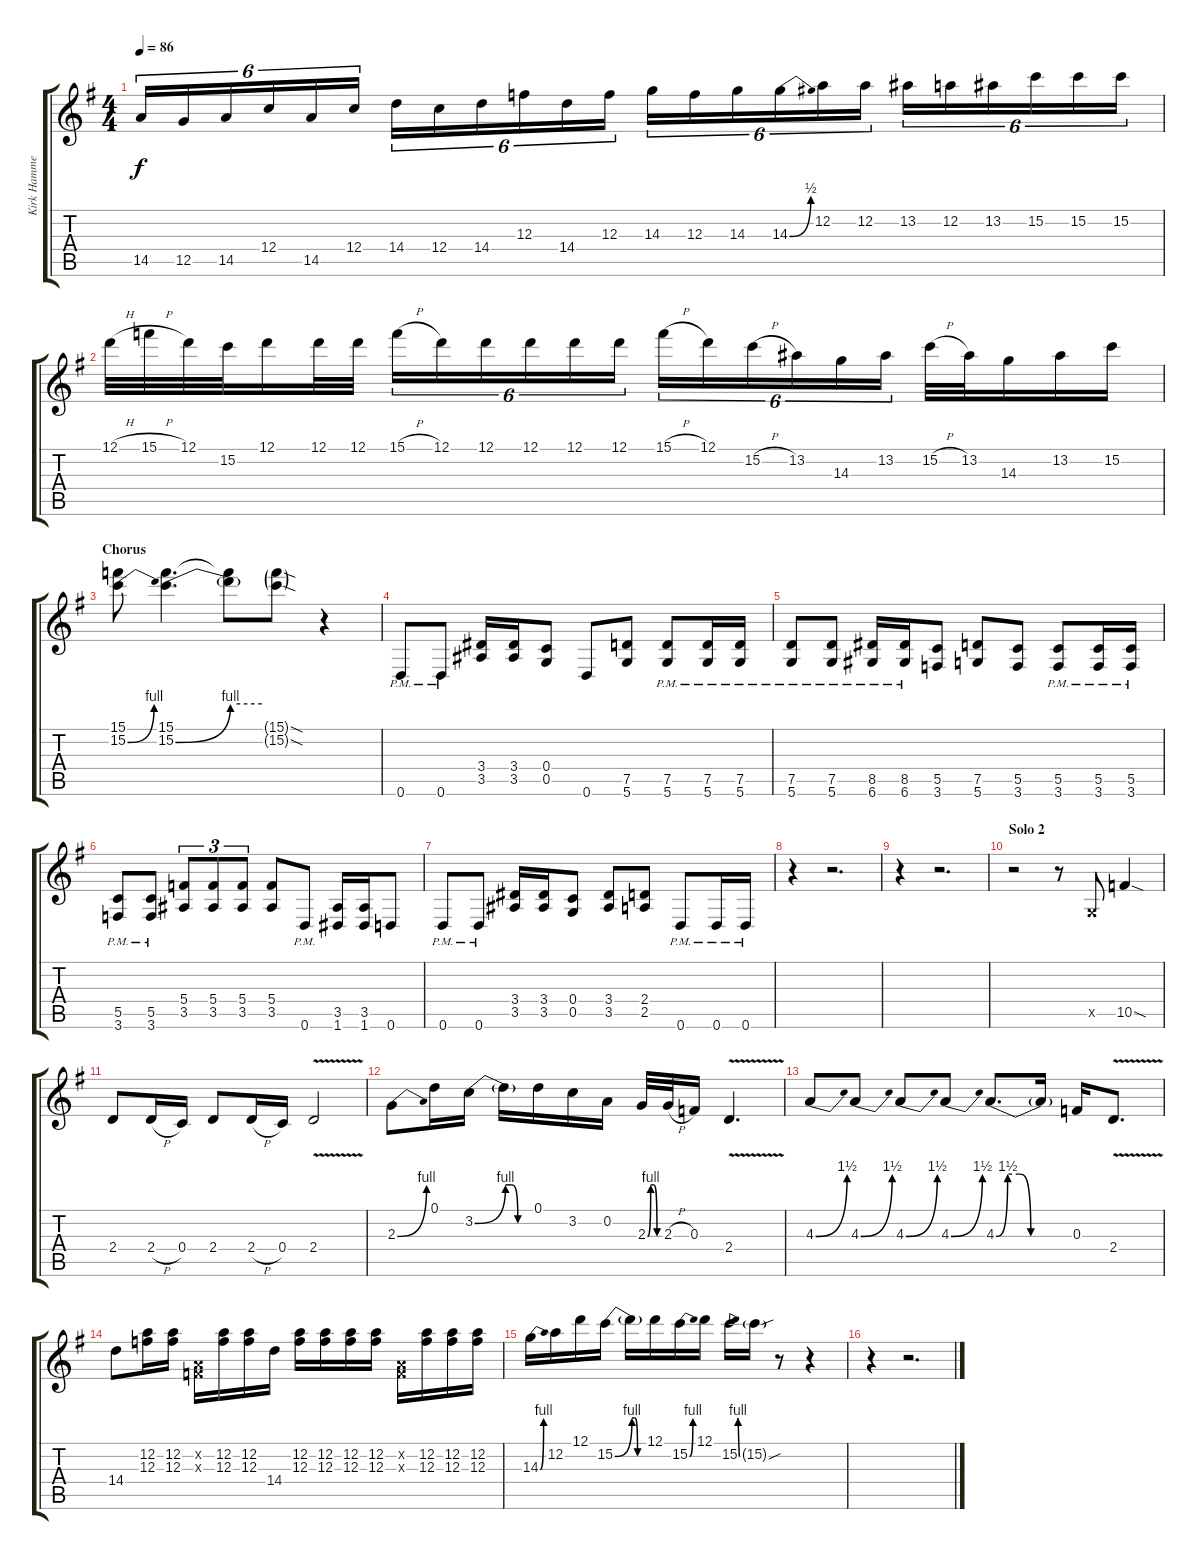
\track ("Kirk Hammett" "Kirk Hamme") {instrument distortionguitar}
\staff {score tabs}
\tuning (D4 A3 F3 C3 G2 D2) {hide}
\ts (4 4)
\tempo 86
\clef g2
\ks g
14.5.16{tu (6 4) dy f} 12.5.16{tu (6 4)} 14.5.16{tu (6 4)} 12.4.16{tu (6 4)} 14.5.16{tu (6 4)} 12.4.16{tu (6 4)} 14.4.16{tu (6 4)} 12.4.16{tu (6 4)} 14.4.16{tu (6 4)} 12.3.16{tu (6 4)} 14.4.16{tu (6 4)} 12.3.16{tu (6 4)} 14.3.16{tu (6 4)} 12.3.16{tu (6 4)} 14.3.16{tu (6 4)} 14.3{be (bend 0 0 60 2)}.16{tu (6 4)} 12.2.16{tu (6 4)} 12.2.16{tu (6 4)} 13.2.16{tu (6 4)} 12.2.16{tu (6 4)} 13.2.16{tu (6 4)} 15.2.16{tu (6 4)} 15.2.16{tu (6 4)} 15.2.16{tu (6 4)} |
12.1{h}.32 15.1{h}.32 12.1.32 15.2.32 12.1.16 12.1.32 12.1.32 15.1{h}.16{tu (6 4)} 12.1.16{tu (6 4)} 12.1.16{tu (6 4)} 12.1.16{tu (6 4)} 12.1.16{tu (6 4)} 12.1.16{tu (6 4)} 15.1{h}.16{tu (6 4)} 12.1.16{tu (6 4)} 15.2{h}.16{tu (6 4)} 13.2.16{tu (6 4)} 14.3.16{tu (6 4)} 13.2.16{tu (6 4)} 15.2{h}.32 13.2.32 14.3.16 13.2.16 15.2.16 |
\section ("" "Chorus")
(15.1 15.2{be (bend 0 0 60 4)}).8 (15.1 15.2{be (bend 0 0 60 4)}).4{d} (15.1{t} 15.2{be (hold 0 4 60 4) t}).8 (15.1{sod g} 15.2{sod g}).8 r.4 |
0.6{pm}.8 0.6{pm}.8 (3.4 3.5).16 (3.4 3.5).16 (0.4 0.5).8 0.6.8 (7.5 5.6).8 (7.5{pm} 5.6{pm}).8 (7.5{pm} 5.6{pm}).16 (7.5{pm} 5.6{pm}).16 |
(7.5{pm} 5.6{pm}).8 (7.5{pm} 5.6{pm}).8 (8.5{pm} 6.6{pm}).16 (8.5{pm} 6.6{pm}).16 (5.5 3.6).8 (7.5 5.6).8 (5.5 3.6).8 (5.5{pm} 3.6{pm}).8 (5.5{pm} 3.6{pm}).16 (5.5{pm} 3.6{pm}).16 |
(5.5{pm} 3.6{pm}).8 (5.5{pm} 3.6{pm}).8 (5.4 3.5).8{tu (3 2)} (5.4 3.5).8{tu (3 2)} (5.4 3.5).8{tu (3 2)} (5.4 3.5).8 0.6{pm}.8 (3.5 1.6).16 (3.5 1.6).16 0.6.8 |
0.6{pm}.8 0.6{pm}.8 (3.4 3.5).16 (3.4 3.5).16 (0.4 0.5).8 (3.4 3.5).8 (2.4 2.5).8 0.6{pm}.8 0.6{pm}.16 0.6{pm}.16 |
r.4 r.2{d} |
r.4 r.2{d} |
\section ("" "Solo 2")
r.2 r.8 0.5{x}.8 10.5{sod}.4 |
2.4.8 2.4{h}.16 0.4.16 2.4.8 2.4{h}.16 0.4.16 2.4{v}.2 |
2.3{be (bend 0 0 60 4)}.8 0.1.16 3.2{be (bend 0 0 60 4)}.16 3.2{be (custom 0 4 15 4 30 0 60 0) t}.16 0.1.16 3.2.16 0.2.16 2.3{be (custom 0 0 15 4 30 4 45 0 60 0)}.32 2.3{h}.32 0.3.16 2.4{v}.4{d} |
4.3{be (bend 0 0 60 6)}.8 4.3{be (bend 0 0 60 6)}.8 4.3{be (bend 0 0 60 6)}.8 4.3{be (bend 0 0 60 6)}.8 4.3{be (custom 0 0 15 6 30 6 45 0 60 0)}.8{d} 4.3{be (hold 0 0 60 0) t}.16 0.3.16 2.4{v}.8{d} |
14.4.8 (12.2 12.3).16 (12.2 12.3).16 (0.2{x} 0.3{x}).16 (12.2 12.3).16 (12.2 12.3).16 14.4.16 (12.2 12.3).16 (12.2 12.3).16 (12.2 12.3).16 (12.2 12.3).16 (0.2{x} 0.3{x}).16 (12.2 12.3).16 (12.2 12.3).16 (12.2 12.3).16 |
14.3{be (bend 0 0 60 4)}.16 12.2.16 12.1.16 15.2{be (bend 0 0 60 4)}.16 15.2{be (custom 0 4 15 4 30 0 60 0) t}.16 12.1.16 15.2{be (bend 0 0 60 4)}.16 12.1.16 15.2{be (bend 0 0 60 4)}.16 15.2{sou g}.16 r.8 r.4 |
r.4 r.2{d}
